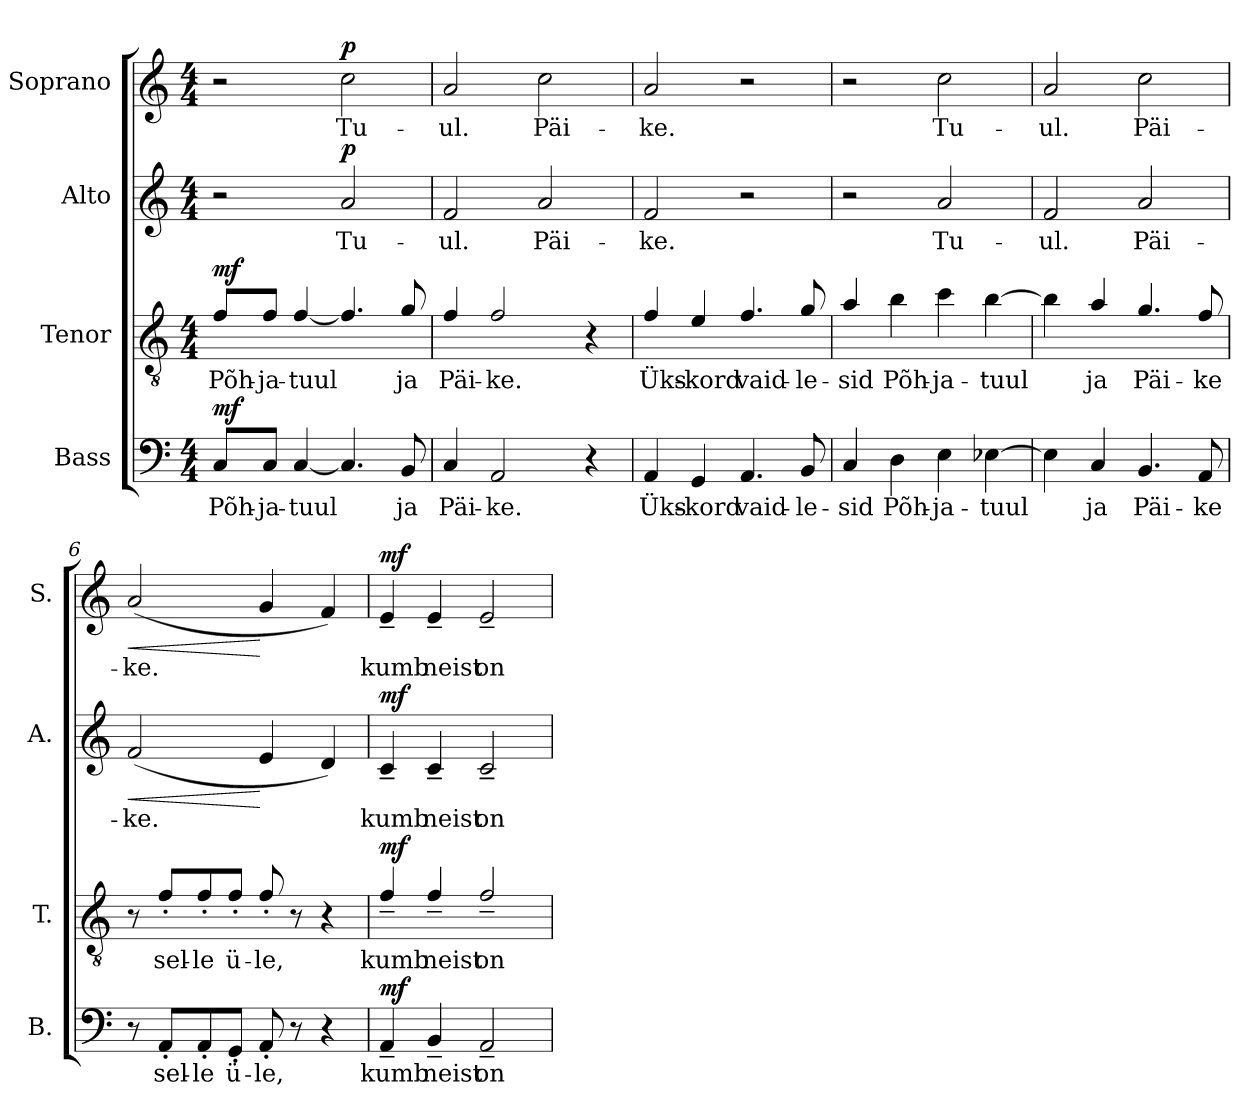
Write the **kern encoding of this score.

**kern	**text	**dynam	**kern	**text	**dynam	**kern	**text	**dynam	**kern	**text	**dynam
*part4	*part4	*part4	*part3	*part3	*part3	*part2	*part2	*part2	*part1	*part1	*part1
*staff4	*staff4	*staff4	*staff3	*staff3	*staff3	*staff2	*staff2	*staff2	*staff1	*staff1	*staff1
*I"Bass	*	*	*I"Tenor	*	*	*I"Alto	*	*	*I"Soprano	*	*
*I'B.	*	*	*I'T.	*	*	*I'A.	*	*	*I'S.	*	*
*clefF4	*	*	*clefGv2	*	*	*clefG2	*	*	*clefG2	*	*
*	*	*	*ITrd7c12	*	*	*	*	*	*	*	*
*k[]	*	*	*k[]	*	*	*k[]	*	*	*k[]	*	*
*C:	*	*	*C:	*	*	*C:	*	*	*C:	*	*
*M4/4	*	*	*M4/4	*	*	*M4/4	*	*	*M4/4	*	*
=1	=1	=1	=1	=1	=1	=1	=1	=1	=1	=1	=1
!	!LO:LY:b	!	!	!	!	!	!	!	!	!	!
*MM110	*	*	*MM110	*	*	*MM110	*	*	*MM110	*	*
!	!	!LO:DY:a	!	!LO:LY:b	!LO:DY:a	!	!	!	!	!	!
8C/L	Põh-	mf	8F/L	Põh-	mf	2r	.	.	2r	.	.
!	!LO:LY:b	!	!	!	!	!	!	!	!	!	!
!	!	!	!	!LO:LY:b	!	!	!	!	!	!	!
8C/J	-ja-	.	8F/J	-ja-	.	.	.	.	.	.	.
!	!LO:LY:b	!	!	!	!	!	!	!	!	!	!
!	!	!	!	!LO:LY:b	!	!	!	!	!	!	!
[<4C/	-tuul	.	[<4F/	-tuul	.	.	.	.	.	.	.
!	!	!	!	!	!	!	!LO:LY:b	!	!	!	!
!	!	!	!	!	!	!	!	!LO:DY:a	!	!LO:LY:b	!LO:DY:a
4.C/]	.	.	4.F/]	.	.	2a/	Tu-	p	2cc\	Tu-	p
!	!LO:LY:b	!	!	!	!	!	!	!	!	!	!
!	!	!	!	!LO:LY:b	!	!	!	!	!	!	!
8BB/	ja	.	8G/	ja	.	.	.	.	.	.	.
=2	=2	=2	=2	=2	=2	=2	=2	=2	=2	=2	=2
!	!LO:LY:b	!	!	!	!	!	!	!	!	!	!
!	!	!	!	!LO:LY:b	!	!	!	!	!	!	!
!	!	!	!	!	!	!	!LO:LY:b	!	!	!	!
!	!	!	!	!	!	!	!	!	!	!LO:LY:b	!
4C/	Päi-	.	4F/	Päi-	.	2f/	-ul.	.	2a/	-ul.	.
!	!LO:LY:b	!	!	!	!	!	!	!	!	!	!
!	!	!	!	!LO:LY:b	!	!	!	!	!	!	!
2AA/	-ke.	.	2F/	-ke.	.	.	.	.	.	.	.
!	!	!	!	!	!	!	!LO:LY:b	!	!	!	!
!	!	!	!	!	!	!	!	!	!	!LO:LY:b	!
.	.	.	.	.	.	2a/	Päi-	.	2cc\	Päi-	.
4r	.	.	4r	.	.	.	.	.	.	.	.
=3	=3	=3	=3	=3	=3	=3	=3	=3	=3	=3	=3
!	!LO:LY:b	!	!	!	!	!	!	!	!	!	!
!	!	!	!	!LO:LY:b	!	!	!	!	!	!	!
!	!	!	!	!	!	!	!LO:LY:b	!	!	!	!
!	!	!	!	!	!	!	!	!	!	!LO:LY:b	!
4AA/	Üks-	.	4F/	Üks-	.	2f/	-ke.	.	2a/	-ke.	.
!	!LO:LY:b	!	!	!	!	!	!	!	!	!	!
!	!	!	!	!LO:LY:b	!	!	!	!	!	!	!
4GG/	-kord	.	4E/	-kord	.	.	.	.	.	.	.
!	!LO:LY:b	!	!	!	!	!	!	!	!	!	!
!	!	!	!	!LO:LY:b	!	!	!	!	!	!	!
4.AA/	vaid-	.	4.F/	vaid-	.	2r	.	.	2r	.	.
!	!LO:LY:b	!	!	!	!	!	!	!	!	!	!
!	!	!	!	!LO:LY:b	!	!	!	!	!	!	!
8BB/	-le-	.	8G/	-le-	.	.	.	.	.	.	.
=4	=4	=4	=4	=4	=4	=4	=4	=4	=4	=4	=4
!	!LO:LY:b	!	!	!	!	!	!	!	!	!	!
!	!	!	!	!LO:LY:b	!	!	!	!	!	!	!
4C/	-sid	.	4A/	-sid	.	2r	.	.	2r	.	.
!	!LO:LY:b	!	!	!	!	!	!	!	!	!	!
!	!	!	!	!LO:LY:b	!	!	!	!	!	!	!
4D\	Põh-	.	4B\	Põh-	.	.	.	.	.	.	.
!	!LO:LY:b	!	!	!	!	!	!	!	!	!	!
!	!	!	!	!LO:LY:b	!	!	!	!	!	!	!
!	!	!	!	!	!	!	!LO:LY:b	!	!	!	!
!	!	!	!	!	!	!	!	!	!	!LO:LY:b	!
4E\	-ja-	.	4c\	-ja-	.	2a/	Tu-	.	2cc\	Tu-	.
!	!LO:LY:b	!	!	!	!	!	!	!	!	!	!
!	!	!	!	!LO:LY:b	!	!	!	!	!	!	!
[>4E-X\	-tuul	.	[>4B\	-tuul	.	.	.	.	.	.	.
=5	=5	=5	=5	=5	=5	=5	=5	=5	=5	=5	=5
!	!	!	!	!	!	!	!LO:LY:b	!	!	!	!
!	!	!	!	!	!	!	!	!	!	!LO:LY:b	!
4E-\]	.	.	4B\]	.	.	2f/	-ul.	.	2a/	-ul.	.
!	!LO:LY:b	!	!	!	!	!	!	!	!	!	!
!	!	!	!	!LO:LY:b	!	!	!	!	!	!	!
4C/	ja	.	4A/	ja	.	.	.	.	.	.	.
!	!LO:LY:b	!	!	!	!	!	!	!	!	!	!
!	!	!	!	!LO:LY:b	!	!	!	!	!	!	!
!	!	!	!	!	!	!	!LO:LY:b	!	!	!	!
!	!	!	!	!	!	!	!	!	!	!LO:LY:b	!
4.BB/	Päi-	.	4.G/	Päi-	.	2a/	Päi-	.	2cc\	Päi-	.
!	!LO:LY:b	!	!	!	!	!	!	!	!	!	!
!	!	!	!	!LO:LY:b	!	!	!	!	!	!	!
8AA/	-ke	.	8F/	-ke	.	.	.	.	.	.	.
!!LO:LB:g=z
=6	=6	=6	=6	=6	=6	=6	=6	=6	=6	=6	=6
!	!	!	!	!	!	!	!LO:LY:b	!LO:HP:b	!	!	!
!	!	!	!	!	!	!	!	!	!	!LO:LY:b	!LO:HP:b
8r	.	.	8r	.	.	(2f/	-ke.	<	(2a/	-ke.	<
!	!LO:LY:b	!	!	!	!	!	!	!	!	!	!
!	!	!	!	!LO:LY:b	!	!	!	!	!	!	!
8AA'</L	sel-	.	8F'</L	sel-	.	.	.	.	.	.	.
!	!LO:LY:b	!	!	!	!	!	!	!	!	!	!
!	!	!	!	!LO:LY:b	!	!	!	!	!	!	!
8AA'</	-le	.	8F'</	-le	.	.	.	.	.	.	.
!	!LO:LY:b	!	!	!	!	!	!	!	!	!	!
!	!	!	!	!LO:LY:b	!	!	!	!	!	!	!
8GG'</J	ü-	.	8F'</J	ü-	.	.	.	.	.	.	.
!	!LO:LY:b	!	!	!	!	!	!	!	!	!	!
!	!	!	!	!LO:LY:b	!	!	!	!	!	!	!
8AA'</	-le,	.	8F'</	-le,	.	4e/	.	[	4g/	.	[
8r	.	.	8r	.	.	.	.	.	.	.	.
4r	.	.	4r	.	.	4d/)	.	.	4f/)	.	.
=7	=7	=7	=7	=7	=7	=7	=7	=7	=7	=7	=7
!	!LO:LY:b	!	!	!	!	!	!	!	!	!	!
!	!	!	!	!LO:LY:b	!	!	!	!	!	!	!
!	!	!	!	!	!	!	!LO:LY:b	!	!	!	!
!	!	!LO:DY:a	!	!	!LO:DY:a	!	!	!LO:DY:a	!	!LO:LY:b	!LO:DY:a
4AA~</	kumb	mf	4F~</	kumb	mf	4c~</	kumb	mf	4e~</	kumb	mf
!	!LO:LY:b	!	!	!	!	!	!	!	!	!	!
!	!	!	!	!LO:LY:b	!	!	!	!	!	!	!
!	!	!	!	!	!	!	!LO:LY:b	!	!	!	!
!	!	!	!	!	!	!	!	!	!	!LO:LY:b	!
4BB~</	neist	.	4F~</	neist	.	4c~</	neist	.	4e~</	neist	.
!	!LO:LY:b	!	!	!	!	!	!	!	!	!	!
!	!	!	!	!LO:LY:b	!	!	!	!	!	!	!
!	!	!	!	!	!	!	!LO:LY:b	!	!	!	!
!	!	!	!	!	!	!	!	!	!	!LO:LY:b	!
2AA~</	on	.	2F~</	on	.	2c~</	on	.	2e~</	on	.
=	=	=	=	=	=	=	=	=	=	=	=
*-	*-	*-	*-	*-	*-	*-	*-	*-	*-	*-	*-
